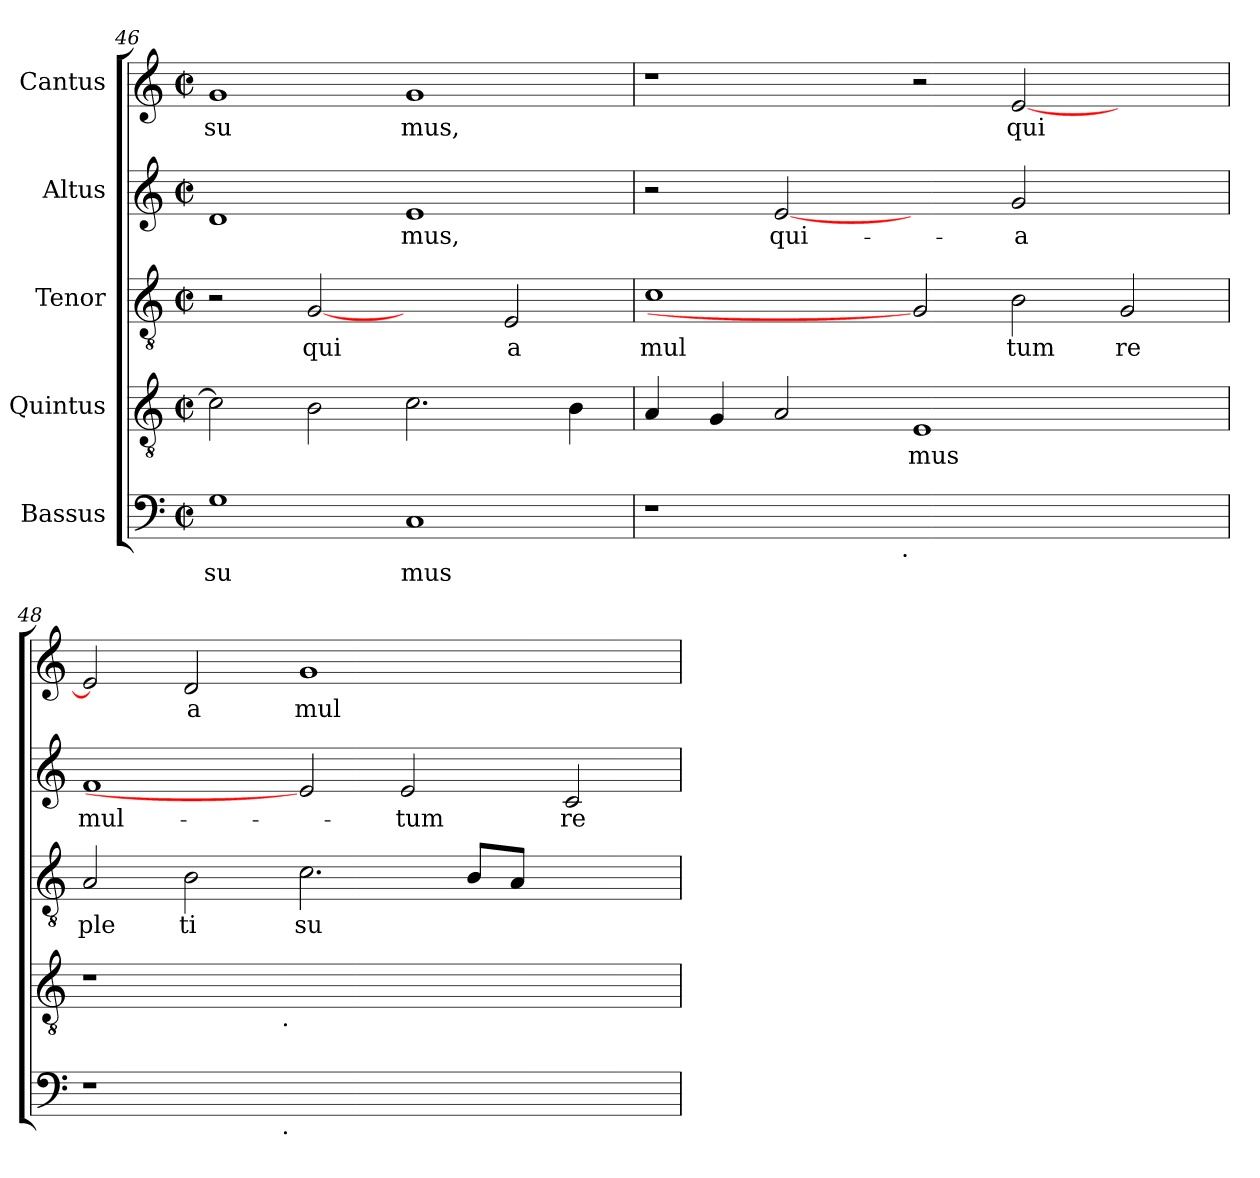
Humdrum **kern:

**kern	**text	**kern	**text	**kern	**text	**kern	**text	**kern	**text
*part5	*part5	*part4	*part4	*part3	*part3	*part2	*part2	*part1	*part1
*staff5	*staff5	*staff4	*staff4	*staff3	*staff3	*staff2	*staff2	*staff1	*staff1
*I"Bassus	*	*I"Quintus	*	*I"Tenor	*	*I"Altus	*	*I"Cantus	*
*clefF4	*	*clefGv2	*	*clefGv2	*	*clefG2	*	*clefG2	*
*k[]	*	*k[]	*	*k[]	*	*k[]	*	*k[]	*
*C:	*	*C:	*	*C:	*	*C:	*	*C:	*
*M2/2	*	*M2/2	*	*M2/2	*	*M2/2	*	*M2/2	*
*met(c|)	*	*met(c|)	*	*met(c|)	*	*met(c|)	*	*met(c|)	*
=46	=46	=46	=46	=46	=46	=46	=46	=46	=46
!	!LO:LY:b:cj	!	!LO:LY:b:cj	!	!	!	!LO:LY:b:cj	!	!LO:LY:b:cj
1G	su	2c\]	.	2r	.	1d	--	1g	su
!	!	!	!LO:LY:b:cj	!	!LO:LY:b:cj	!	!	!	!
.	.	2B\	.	[2G	qui	.	.	.	.
!	!LO:LY:b:cj	!	!LO:LY:b:cj	!	!	!	!LO:LY:b:cj	!	!LO:LY:b:cj
1C	mus	2.c\	.	2ryy	.	1e	-mus,	1g	mus,
!	!	!	!	!	!LO:LY:b:cj	!	!	!	!
.	.	.	.	2E/	a	.	.	.	.
!	!	!	!LO:LY:b:cj	!	!	!	!	!	!
.	.	4B\	.	.	.	.	.	.	.
=47	=47	=47	=47	=47	=47	=47	=47	=47	=47
!	!	!	!LO:LY:b:cj	!	!LO:LY:b:cj	!	!	!	!
*^	*	*	*	*	*	*	*	*	*
1r	2ryy	.	4A/	.	1c	mul	2r	.	1r	.
!	!	!	!	!LO:LY:b:cj	!	!	!	!	!	!
.	.	.	4G/	.	.	.	.	.	.	.
!	!	!	!	!LO:LY:b:cj	!	!	!	!LO:LY:b:cj	!	!
.	4ryy	.	2A/	.	.	.	[2e	qui-	.	.
.	8...ryy	.	.	.	.	.	.	.	.	.
!	!LO:TX:b:t=.	!	!	!	!	!	!	!	!	!
.	1ryy	.	.	.	.	.	.	.	.	.
!	!	!	!	!LO:LY:b:cj	!	!	!	!	!	!
1.ryy	.	.	1E	mus	2G]	.	2ryy	.	2r	.
!	!	!	!	!	!	!LO:LY:b:cj	!	!LO:LY:b:cj	!	!LO:LY:b:cj
.	.	.	.	.	2B\	tum	2g/	-a	[<2e/	qui
.	2ryy	.	.	.	.	.	.	.	.	.
!	!	!	!	!	!	!LO:LY:b:cj	!	!	!	!
.	.	.	2ryy	.	2G/	re	2ryy	.	2ryy	.
.	64ryy	.	.	.	.	.	.	.	.	.
=48	=48	=48	=48	=48	=48	=48	=48	=48	=48	=48
!	!	!	!	!	!	!LO:LY:b:cj	!	!LO:LY:b:cj	!	!LO:LY:b:cj
*	*	*	*^	*	*	*	*	*	*	*
1r	2ryy	.	1r	2ryy	.	2A/	ple	1f	mul-	2e/]	.
!	!	!	!	!	!	!	!LO:LY:b:cj	!	!	!	!LO:LY:b:cj
.	4...ryy	.	.	4...ryy	.	2B\	ti	.	.	2d/	a
!	!	!	!	!LO:TX:b:t=.	!	!	!	!	!	!	!
!	!LO:TX:b:t=.	!	!	!	!	!	!	!	!	!	!
.	1ryy	.	.	1ryy	.	.	.	.	.	.	.
!	!	!	!	!	!	!	!LO:LY:b:cj	!	!	!	!LO:LY:b:cj
1.ryy	.	.	1.ryy	.	.	2.c\	su	2e]	.	1g	mul
!	!	!	!	!	!	!	!	!	!LO:LY:b:cj	!	!
.	.	.	.	.	.	.	.	2e/	-tum	.	.
!	!	!	!	!	!	!	!LO:LY:b:cj	!	!	!	!
.	.	.	.	.	.	8B/L	.	.	.	.	.
!	!	!	!	!	!	!	!LO:LY:b:cj	!	!	!	!
.	.	.	.	.	.	8A/J	.	.	.	.	.
.	2ryy	.	.	2ryy	.	.	.	.	.	.	.
!	!	!	!	!	!	!	!	!	!LO:LY:b:cj	!	!
.	.	.	.	.	.	2ryy	.	2c/	re-	2ryy	.
.	32ryy	.	.	32ryy	.	.	.	.	.	.	.
*v	*v	*	*	*	*	*	*	*	*	*	*
*	*	*v	*v	*	*	*	*	*	*	*
=	=	=	=	=	=	=	=	=	=
*-	*-	*-	*-	*-	*-	*-	*-	*-	*-
